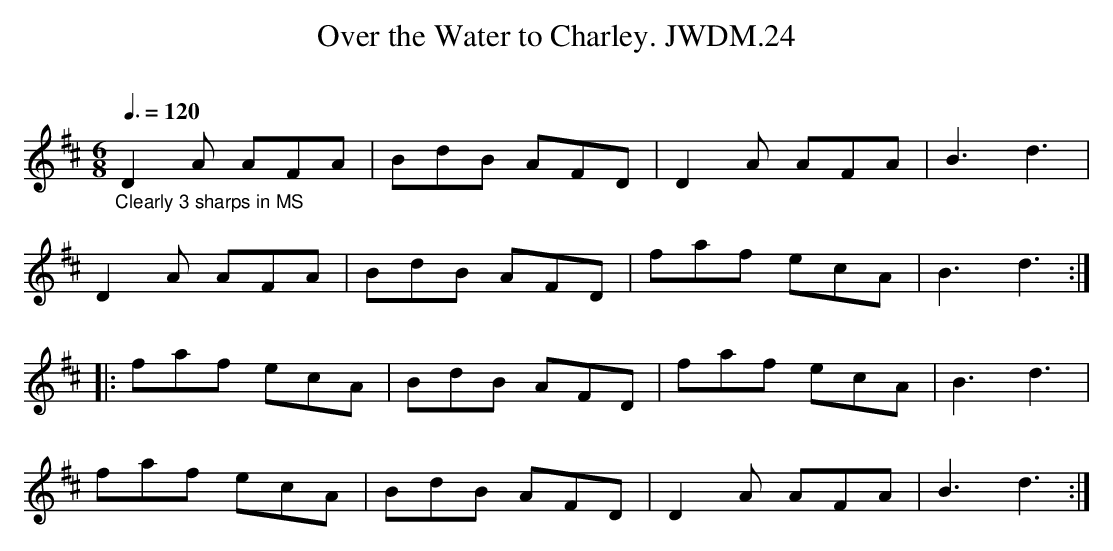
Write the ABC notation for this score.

X:1
T:Over the Water to Charley. JWDM.24
M:6/8
L:1/8
Q:3/8=120
O:
K:D
"_Clearly 3 sharps in MS"D2 A AFA|BdB AFD| D2 A AFA| B3 d3|
D2 A AFA| BdB AFD|faf ecA|B3 d3:|
|:faf ecA|BdB AFD|faf ecA|B3 d3|
faf ecA|BdB AFD|D2 A AFA|B3 d3:|
